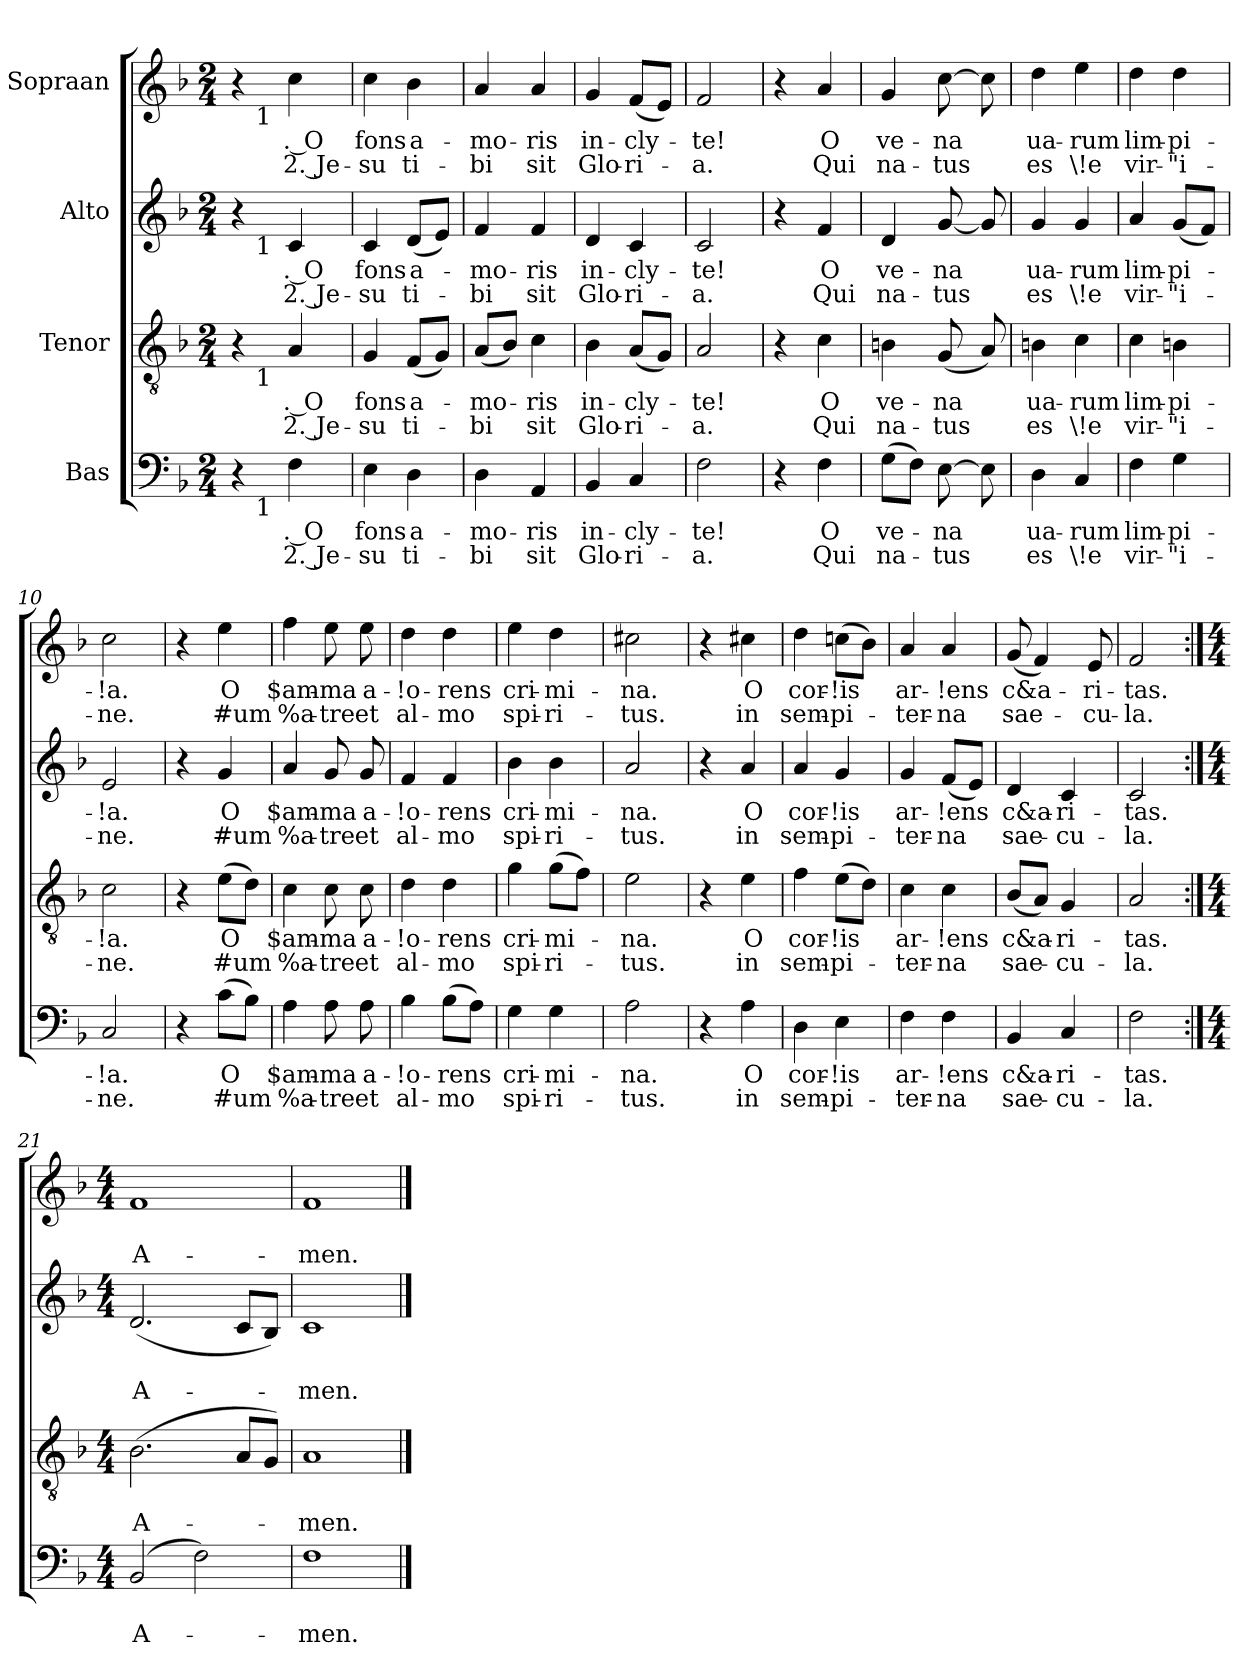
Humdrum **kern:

**kern	**text	**text	**kern	**text	**text	**kern	**text	**text	**kern	**text	**text
*part4	*part4	*part4	*part3	*part3	*part3	*part2	*part2	*part2	*part1	*part1	*part1
*staff4	*staff4	*staff4	*staff3	*staff3	*staff3	*staff2	*staff2	*staff2	*staff1	*staff1	*staff1
*I"Bas	*	*	*I"Tenor	*	*	*I"Alto	*	*	*I"Sopraan	*	*
*clefF4	*	*	*clefGv2	*	*	*clefG2	*	*	*clefG2	*	*
*k[b-]	*	*	*k[b-]	*	*	*k[b-]	*	*	*k[b-]	*	*
*F:	*	*	*F:	*	*	*F:	*	*	*F:	*	*
*M2/4	*	*	*M2/4	*	*	*M2/4	*	*	*M2/4	*	*
=1	=1	=1	=1	=1	=1	=1	=1	=1	=1	=1	=1
*^	*	*	*^	*	*	*^	*	*	*^	*	*
4r	16.ryy	.	.	4r	16.ryy	.	.	4r	16.ryy	.	.	4r	16.ryy	.	.
!	!	!	!	!	!	!	!	!	!	!	!	!	!LO:TX:b:t=1	!	!
!	!	!	!	!	!	!	!	!	!LO:TX:b:t=1	!	!	!	!	!	!
!	!	!	!	!	!LO:TX:b:t=1	!	!	!	!	!	!	!	!	!	!
!	!LO:TX:b:t=1	!	!	!	!	!	!	!	!	!	!	!	!	!	!
.	4ryy	.	.	.	4ryy	.	.	.	4ryy	.	.	.	4ryy	.	.
!	!	!LO:LY:b:rj	!LO:LY:b:rj	!	!	!LO:LY:b:rj	!LO:LY:b:rj	!	!	!LO:LY:b:rj	!LO:LY:b:rj	!	!	!LO:LY:b:rj	!LO:LY:b:rj
4F\	.	. O	2. Je-	4A/	.	. O	2. Je-	4c/	.	. O	2. Je-	4cc\	.	. O	2. Je-
.	8ryy	.	.	.	8ryy	.	.	.	8ryy	.	.	.	8ryy	.	.
.	32ryy	.	.	.	32ryy	.	.	.	32ryy	.	.	.	32ryy	.	.
=2	=2	=2	=2	=2	=2	=2	=2	=2	=2	=2	=2	=2	=2	=2	=2
!	!	!LO:LY:b	!LO:LY:b	!	!	!LO:LY:b	!LO:LY:b	!	!	!LO:LY:b	!LO:LY:b	!	!	!LO:LY:b	!LO:LY:b
*v	*v	*	*	*	*	*	*	*v	*v	*	*	*v	*v	*	*
*	*	*	*v	*v	*	*	*	*	*	*	*	*
4E\	fons	-su	4G/	fons	-su	4c/	fons	-su	4cc\	fons	-su
!	!LO:LY:b	!LO:LY:b	!	!LO:LY:b	!LO:LY:b	!	!LO:LY:b	!LO:LY:b	!	!LO:LY:b	!LO:LY:b
4D\	a-	ti-	(<8F/L	a-	ti-	(<8d/L	a-	ti-	4b-\	a-	ti-
.	.	.	8G/J)	.	.	8e/J)	.	.	.	.	.
=3	=3	=3	=3	=3	=3	=3	=3	=3	=3	=3	=3
!	!LO:LY:b	!LO:LY:b	!	!LO:LY:b	!LO:LY:b	!	!LO:LY:b	!LO:LY:b	!	!LO:LY:b	!LO:LY:b
4D\	-mo-	-bi	(<8A/L	-mo-	-bi	4f/	-mo-	-bi	4a/	-mo-	-bi
.	.	.	8B-/J)	.	.	.	.	.	.	.	.
!	!LO:LY:b	!LO:LY:b	!	!LO:LY:b	!LO:LY:b	!	!LO:LY:b	!LO:LY:b	!	!LO:LY:b	!LO:LY:b
4AA/	-ris	sit	4c\	-ris	sit	4f/	-ris	sit	4a/	-ris	sit
=4	=4	=4	=4	=4	=4	=4	=4	=4	=4	=4	=4
!	!LO:LY:b	!LO:LY:b	!	!LO:LY:b	!LO:LY:b	!	!LO:LY:b	!LO:LY:b	!	!LO:LY:b	!LO:LY:b
4BB-/	in-	Glo-	4B-\	in-	Glo-	4d/	in-	Glo-	4g/	in-	Glo-
!	!LO:LY:b	!LO:LY:b	!	!LO:LY:b	!LO:LY:b	!	!LO:LY:b	!LO:LY:b	!	!LO:LY:b	!LO:LY:b
4C/	-cly-	-ri-	(<8A/L	-cly-	-ri-	4c/	-cly-	-ri-	(<8f/L	-cly-	-ri-
.	.	.	8G/J)	.	.	.	.	.	8e/J)	.	.
=5	=5	=5	=5	=5	=5	=5	=5	=5	=5	=5	=5
!	!LO:LY:b	!LO:LY:b	!	!LO:LY:b	!LO:LY:b	!	!LO:LY:b	!LO:LY:b	!	!LO:LY:b	!LO:LY:b
2F\	-te!	-a.	2A/	-te!	-a.	2c/	-te!	-a.	2f/	-te!	-a.
=6	=6	=6	=6	=6	=6	=6	=6	=6	=6	=6	=6
4r	.	.	4r	.	.	4r	.	.	4r	.	.
!	!LO:LY:b	!LO:LY:b	!	!LO:LY:b	!LO:LY:b	!	!LO:LY:b	!LO:LY:b	!	!LO:LY:b	!LO:LY:b
4F\	O	Qui	4c\	O	Qui	4f/	O	Qui	4a/	O	Qui
=7	=7	=7	=7	=7	=7	=7	=7	=7	=7	=7	=7
!	!LO:LY:b	!LO:LY:b	!	!LO:LY:b	!LO:LY:b	!	!LO:LY:b	!LO:LY:b	!	!LO:LY:b	!LO:LY:b
(>8G\L	ve-	na-	4Bn\	ve-	na-	4d/	ve-	na-	4g/	ve-	na-
8F\J)	.	.	.	.	.	.	.	.	.	.	.
!	!LO:LY:b	!LO:LY:b	!	!LO:LY:b	!LO:LY:b	!	!LO:LY:b	!LO:LY:b	!	!LO:LY:b	!LO:LY:b
[>8E\	-na	-tus	(<8G/	-na	-tus	[<8g/	-na	-tus	[>8cc\	-na	-tus
8E\]	.	.	8A/)	.	.	8g/]	.	.	8cc\]	.	.
=8	=8	=8	=8	=8	=8	=8	=8	=8	=8	=8	=8
!	!LO:LY:b	!LO:LY:b	!	!LO:LY:b	!LO:LY:b	!	!LO:LY:b	!LO:LY:b	!	!LO:LY:b	!LO:LY:b
4D\	ua-	es	4Bn\	ua-	es	4g/	ua-	es	4dd\	ua-	es
!	!LO:LY:b	!LO:LY:b	!	!LO:LY:b	!LO:LY:b	!	!LO:LY:b	!LO:LY:b	!	!LO:LY:b	!LO:LY:b
4C/	-rum	\!e	4c\	-rum	\!e	4g/	-rum	\!e	4ee\	-rum	\!e
=9	=9	=9	=9	=9	=9	=9	=9	=9	=9	=9	=9
!	!LO:LY:b	!LO:LY:b	!	!LO:LY:b	!LO:LY:b	!	!LO:LY:b	!LO:LY:b	!	!LO:LY:b	!LO:LY:b
4F\	lim-	vir-	4c\	lim-	vir-	4a/	lim-	vir-	4dd\	lim-	vir-
!	!LO:LY:b	!LO:LY:b	!	!LO:LY:b	!LO:LY:b	!	!LO:LY:b	!LO:LY:b	!	!LO:LY:b	!LO:LY:b
4G\	-pi-	-"i-	4Bn\	-pi-	-"i-	(<8g/L	-pi-	-"i-	4dd\	-pi-	-"i-
.	.	.	.	.	.	8f/J)	.	.	.	.	.
!!LO:LB:g=z
=10	=10	=10	=10	=10	=10	=10	=10	=10	=10	=10	=10
!	!LO:LY:b	!LO:LY:b	!	!LO:LY:b	!LO:LY:b	!	!LO:LY:b	!LO:LY:b	!	!LO:LY:b	!LO:LY:b
2C/	-!a.	-ne.	2c\	-!a.	-ne.	2e/	-!a.	-ne.	2cc\	-!a.	-ne.
=11	=11	=11	=11	=11	=11	=11	=11	=11	=11	=11	=11
4r	.	.	4r	.	.	4r	.	.	4r	.	.
!	!LO:LY:b	!LO:LY:b	!	!LO:LY:b	!LO:LY:b	!	!LO:LY:b	!LO:LY:b	!	!LO:LY:b	!LO:LY:b
(>8c\L	O	#um	(>8e\L	O	#um	4g/	O	#um	4ee\	O	#um
8B-\J)	.	.	8d\J)	.	.	.	.	.	.	.	.
=12	=12	=12	=12	=12	=12	=12	=12	=12	=12	=12	=12
!	!LO:LY:b	!LO:LY:b	!	!LO:LY:b	!LO:LY:b	!	!LO:LY:b	!LO:LY:b	!	!LO:LY:b	!LO:LY:b
4A\	$am-	%a-	4c\	$am-	%a-	4a/	$am-	%a-	4ff\	$am-	%a-
!	!LO:LY:b	!LO:LY:b	!	!LO:LY:b	!LO:LY:b	!	!LO:LY:b	!LO:LY:b	!	!LO:LY:b	!LO:LY:b
8A\	-ma	-tre	8c\	-ma	-tre	8g/	-ma	-tre	8ee\	-ma	-tre
!	!LO:LY:b	!LO:LY:b	!	!LO:LY:b	!LO:LY:b	!	!LO:LY:b	!LO:LY:b	!	!LO:LY:b	!LO:LY:b
8A\	a-	et	8c\	a-	et	8g/	a-	et	8ee\	a-	et
=13	=13	=13	=13	=13	=13	=13	=13	=13	=13	=13	=13
!	!LO:LY:b	!LO:LY:b	!	!LO:LY:b	!LO:LY:b	!	!LO:LY:b	!LO:LY:b	!	!LO:LY:b	!LO:LY:b
4B-\	-!o-	al-	4d\	-!o-	al-	4f/	-!o-	al-	4dd\	-!o-	al-
!	!LO:LY:b	!LO:LY:b	!	!LO:LY:b	!LO:LY:b	!	!LO:LY:b	!LO:LY:b	!	!LO:LY:b	!LO:LY:b
(>8B-\L	-rens	-mo	4d\	-rens	-mo	4f/	-rens	-mo	4dd\	-rens	-mo
8A\J)	.	.	.	.	.	.	.	.	.	.	.
=14	=14	=14	=14	=14	=14	=14	=14	=14	=14	=14	=14
!	!LO:LY:b	!LO:LY:b	!	!LO:LY:b	!LO:LY:b	!	!LO:LY:b	!LO:LY:b	!	!LO:LY:b	!LO:LY:b
4G\	cri-	spi-	4g\	cri-	spi-	4b-\	cri-	spi-	4ee\	cri-	spi-
!	!LO:LY:b	!LO:LY:b	!	!LO:LY:b	!LO:LY:b	!	!LO:LY:b	!LO:LY:b	!	!LO:LY:b	!LO:LY:b
4G\	-mi-	-ri-	(>8g\L	-mi-	-ri-	4b-\	-mi-	-ri-	4dd\	-mi-	-ri-
.	.	.	8f\J)	.	.	.	.	.	.	.	.
=15	=15	=15	=15	=15	=15	=15	=15	=15	=15	=15	=15
!	!LO:LY:b	!LO:LY:b	!	!LO:LY:b	!LO:LY:b	!	!LO:LY:b	!LO:LY:b	!	!LO:LY:b	!LO:LY:b
2A\	-na.	-tus.	2e\	-na.	-tus.	2a/	-na.	-tus.	2cc#X\	-na.	-tus.
=16	=16	=16	=16	=16	=16	=16	=16	=16	=16	=16	=16
4r	.	.	4r	.	.	4r	.	.	4r	.	.
!	!LO:LY:b	!LO:LY:b	!	!LO:LY:b	!LO:LY:b	!	!LO:LY:b	!LO:LY:b	!	!LO:LY:b	!LO:LY:b
4A\	O	in	4e\	O	in	4a/	O	in	4cc#X\	O	in
!!LO:LB:g=z
=17	=17	=17	=17	=17	=17	=17	=17	=17	=17	=17	=17
!	!LO:LY:b	!LO:LY:b	!	!LO:LY:b	!LO:LY:b	!	!LO:LY:b	!LO:LY:b	!	!LO:LY:b	!LO:LY:b
4D\	cor-	sem-	4f\	cor-	sem-	4a/	cor-	sem-	4dd\	cor-	sem-
!	!LO:LY:b	!LO:LY:b	!	!LO:LY:b	!LO:LY:b	!	!LO:LY:b	!LO:LY:b	!	!LO:LY:b	!LO:LY:b
4E\	-!is	-pi-	(>8e\L	-!is	-pi-	4g/	-!is	-pi-	(>8ccn\L	-!is	-pi-
.	.	.	8d\J)	.	.	.	.	.	8b-\J)	.	.
=18	=18	=18	=18	=18	=18	=18	=18	=18	=18	=18	=18
!	!LO:LY:b	!LO:LY:b	!	!LO:LY:b	!LO:LY:b	!	!LO:LY:b	!LO:LY:b	!	!LO:LY:b	!LO:LY:b
4F\	ar-	-ter-	4c\	ar-	-ter-	4g/	ar-	-ter-	4a/	ar-	-ter-
!	!LO:LY:b	!LO:LY:b	!	!LO:LY:b	!LO:LY:b	!	!LO:LY:b	!LO:LY:b	!	!LO:LY:b	!LO:LY:b
4F\	-!ens	-na	4c\	-!ens	-na	(<8f/L	-!ens	-na	4a/	-!ens	-na
.	.	.	.	.	.	8e/J)	.	.	.	.	.
=19	=19	=19	=19	=19	=19	=19	=19	=19	=19	=19	=19
!	!LO:LY:b	!LO:LY:b	!	!LO:LY:b	!LO:LY:b	!	!LO:LY:b	!LO:LY:b	!	!LO:LY:b	!LO:LY:b
4BB-/	c&a-	sae-	(<8B-/L	c&a-	sae-	4d/	c&a-	sae-	(<8g/	c&a-	sae-
.	.	.	8A/J)	.	.	.	.	.	4f/)	.	.
!	!LO:LY:b	!LO:LY:b	!	!LO:LY:b	!LO:LY:b	!	!LO:LY:b	!LO:LY:b	!	!	!
4C/	-ri-	-cu-	4G/	-ri-	-cu-	4c/	-ri-	-cu-	.	.	.
!	!	!	!	!	!	!	!	!	!	!LO:LY:b	!LO:LY:b
.	.	.	.	.	.	.	.	.	8e/	-ri-	-cu-
=20	=20	=20	=20	=20	=20	=20	=20	=20	=20	=20	=20
!	!LO:LY:b	!LO:LY:b	!	!LO:LY:b	!LO:LY:b	!	!LO:LY:b	!LO:LY:b	!	!LO:LY:b	!LO:LY:b
2F\	-tas.	-la.	2A/	-tas.	-la.	2c/	-tas.	-la.	2f/	-tas.	-la.
=21:|!	=21:|!	=21:|!	=21:|!	=21:|!	=21:|!	=21:|!	=21:|!	=21:|!	=21:|!	=21:|!	=21:|!
*M4/4	*	*	*M4/4	*	*	*M4/4	*	*	*M4/4	*	*
!	!	!LO:LY:b	!	!	!LO:LY:b	!	!	!LO:LY:b	!	!	!LO:LY:b
(2BB-/	.	A-	(>2.B-\	.	A-	(<2.d/	.	A-	1f	.	A-
2F\)	.	.	.	.	.	.	.	.	.	.	.
.	.	.	8A/L	.	.	8c/L	.	.	.	.	.
.	.	.	8G/J)	.	.	8B-/J)	.	.	.	.	.
=22	=22	=22	=22	=22	=22	=22	=22	=22	=22	=22	=22
!	!	!LO:LY:b	!	!	!LO:LY:b	!	!	!LO:LY:b	!	!	!LO:LY:b
1F	.	-men.	1A	.	-men.	1c	.	-men.	1f	.	-men.
==	==	==	==	==	==	==	==	==	==	==	==
*-	*-	*-	*-	*-	*-	*-	*-	*-	*-	*-	*-
